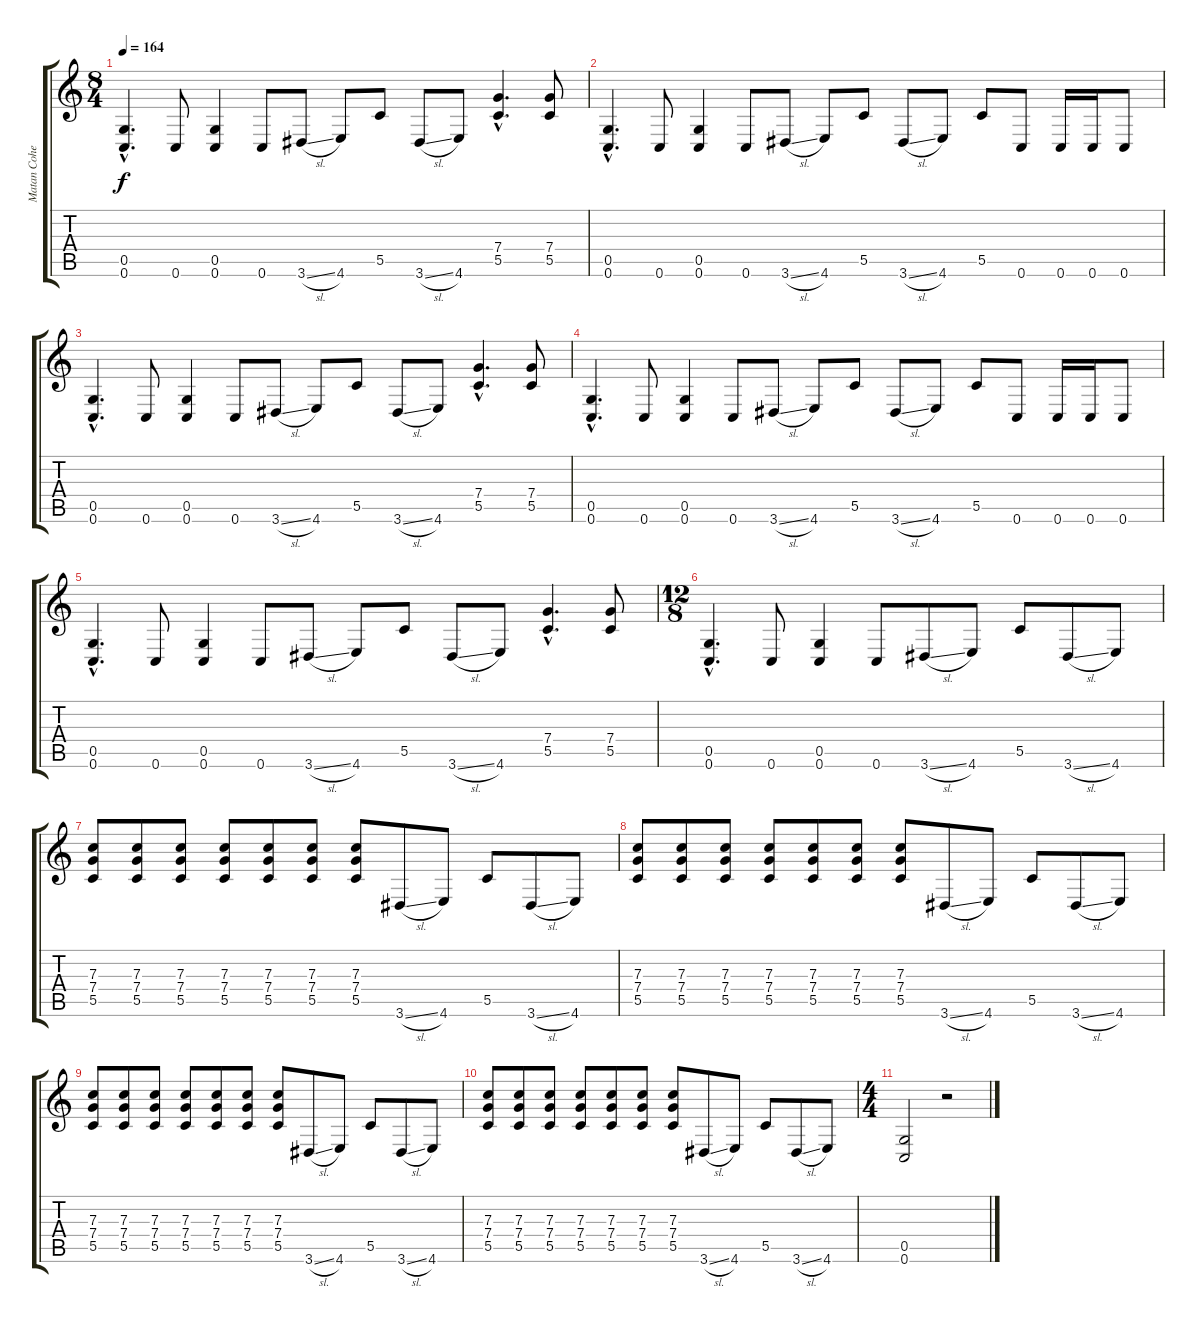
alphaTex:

\track ("Matan Cohen" "Matan Cohe") {instrument distortionguitar}
\staff {score tabs}
\tuning (D4 A3 F3 C3 G2 C2) {hide}
\ts (8 4)
\tempo 164
\clef g2
\ks c
(0.5{hac} 0.6{hac}).4{d dy f} 0.6.8 (0.5 0.6).4 0.6.8 3.6{sl}.8 4.6.8 5.5.8 3.6{sl}.8 4.6.8 (7.4{hac} 5.5{hac}).4{d} (7.4 5.5).8 |
(0.5{hac} 0.6{hac}).4{d} 0.6.8 (0.5 0.6).4 0.6.8 3.6{sl}.8 4.6.8 5.5.8 3.6{sl}.8 4.6.8 5.5.8 0.6.8 0.6.16 0.6.16 0.6.8 |
\section ("" "")
(0.5{hac} 0.6{hac}).4{d} 0.6.8 (0.5 0.6).4 0.6.8 3.6{sl}.8 4.6.8 5.5.8 3.6{sl}.8 4.6.8 (7.4{hac} 5.5{hac}).4{d} (7.4 5.5).8 |
(0.5{hac} 0.6{hac}).4{d} 0.6.8 (0.5 0.6).4 0.6.8 3.6{sl}.8 4.6.8 5.5.8 3.6{sl}.8 4.6.8 5.5.8 0.6.8 0.6.16 0.6.16 0.6.8 |
(0.5{hac} 0.6{hac}).4{d} 0.6.8 (0.5 0.6).4 0.6.8 3.6{sl}.8 4.6.8 5.5.8 3.6{sl}.8 4.6.8 (7.4{hac} 5.5{hac}).4{d} (7.4 5.5).8 |
\ts (12 8)
(0.5{hac} 0.6{hac}).4{d} 0.6.8 (0.5 0.6).4 0.6.8 3.6{sl}.8 4.6.8 5.5.8 3.6{sl}.8 4.6.8 |
\section ("" "")
(7.3 7.4 5.5).8 (7.3 7.4 5.5).8 (7.3 7.4 5.5).8 (7.3 7.4 5.5).8 (7.3 7.4 5.5).8 (7.3 7.4 5.5).8 (7.3 7.4 5.5).8 3.6{sl}.8 4.6.8 5.5.8 3.6{sl}.8 4.6.8 |
(7.3 7.4 5.5).8 (7.3 7.4 5.5).8 (7.3 7.4 5.5).8 (7.3 7.4 5.5).8 (7.3 7.4 5.5).8 (7.3 7.4 5.5).8 (7.3 7.4 5.5).8 3.6{sl}.8 4.6.8 5.5.8 3.6{sl}.8 4.6.8 |
(7.3 7.4 5.5).8 (7.3 7.4 5.5).8 (7.3 7.4 5.5).8 (7.3 7.4 5.5).8 (7.3 7.4 5.5).8 (7.3 7.4 5.5).8 (7.3 7.4 5.5).8 3.6{sl}.8 4.6.8 5.5.8 3.6{sl}.8 4.6.8 |
(7.3 7.4 5.5).8 (7.3 7.4 5.5).8 (7.3 7.4 5.5).8 (7.3 7.4 5.5).8 (7.3 7.4 5.5).8 (7.3 7.4 5.5).8 (7.3 7.4 5.5).8 3.6{sl}.8 4.6.8 5.5.8 3.6{sl}.8 4.6.8 |
\ts (4 4)
(0.5 0.6).2 r.2
